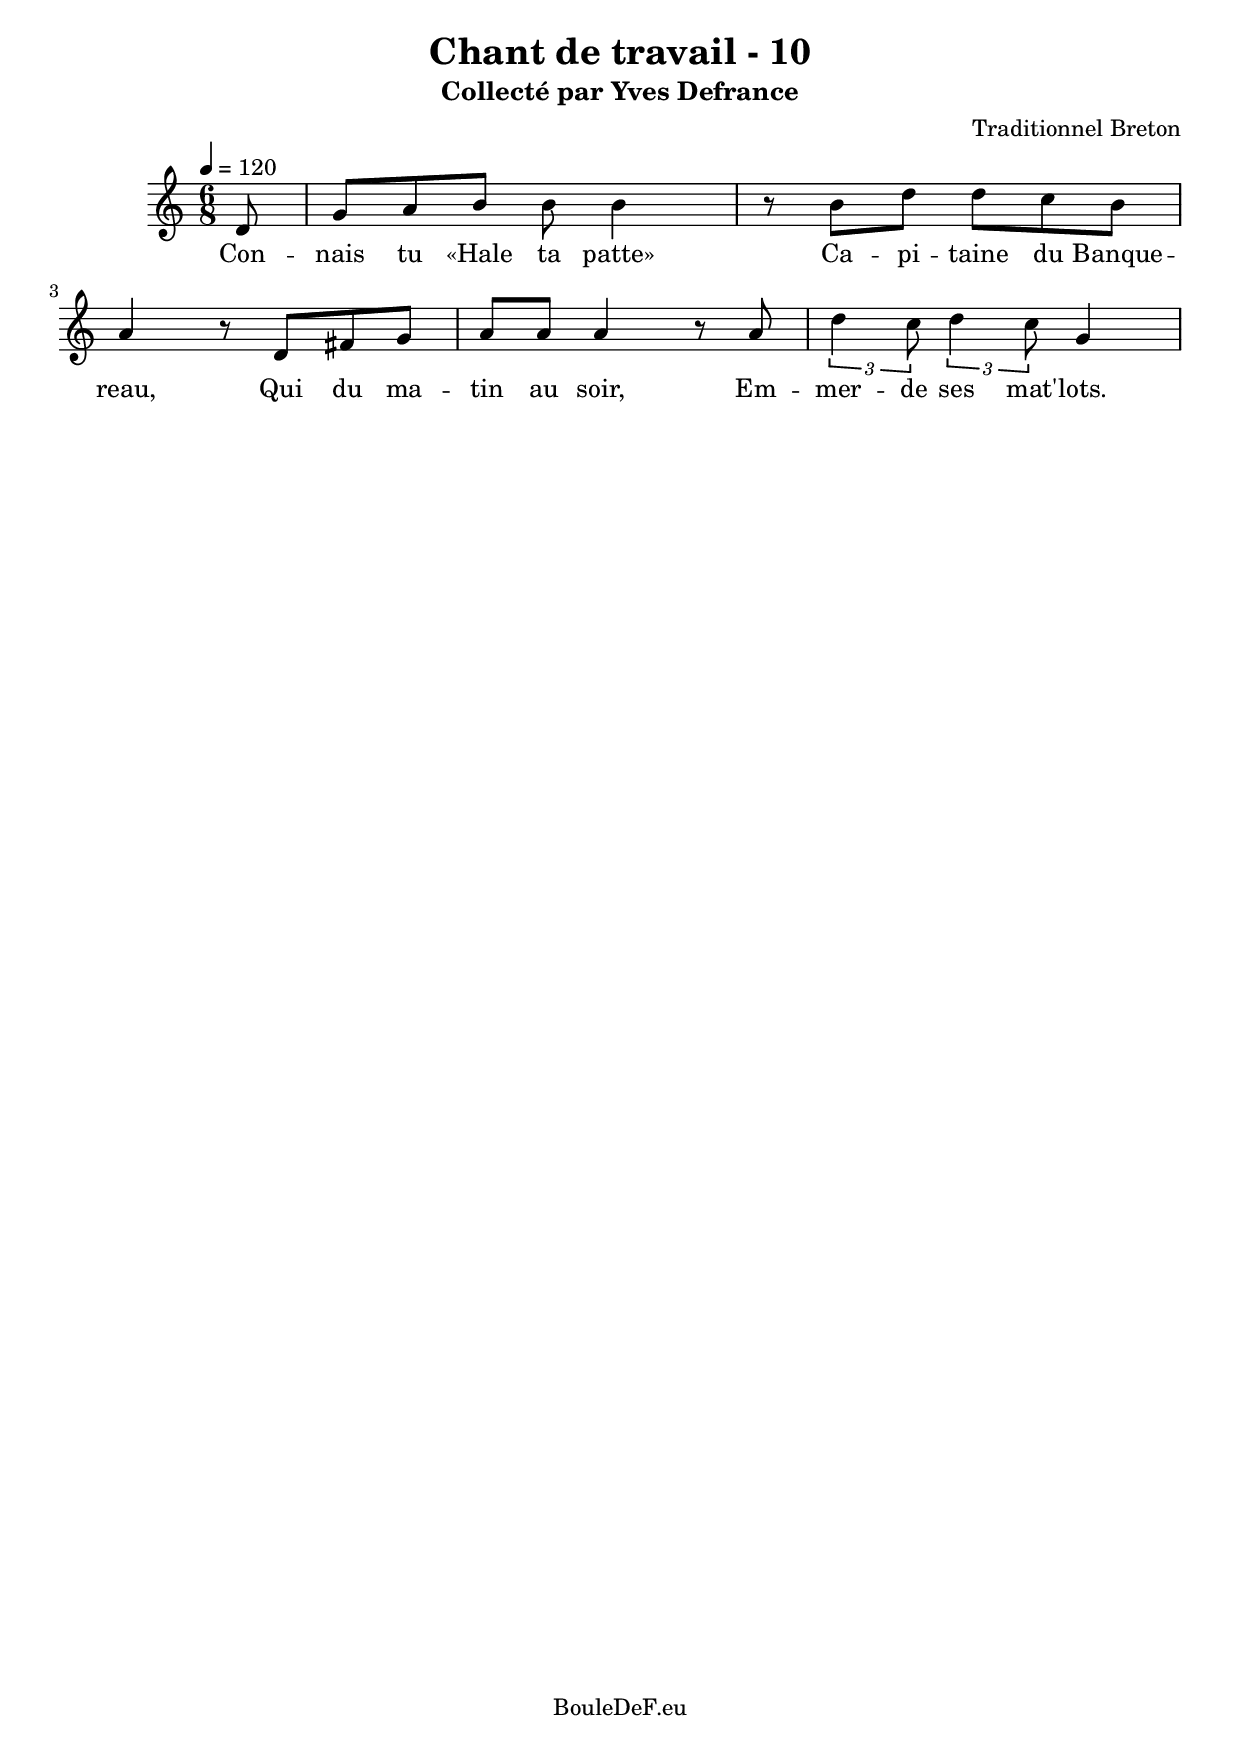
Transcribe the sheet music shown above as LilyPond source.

\version "2.16.2"
\include "italiano.ly"

\header {
	title = "Chant de travail - 10"
	subtitle = "Collecté par Yves Defrance"
	composer = "Traditionnel Breton"
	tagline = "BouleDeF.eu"
}

\score {
	\new Staff \relative sib {
		\clef "treble"
		\time 6/8
		\tempo 4 = 120

		\partial 8 re8
		| sol8 la si si si4
		| r8 si re re do si
		| la4 r8 re, fad sol
		| la la la4 r8 la
		| \times 2/3 { re4 do8 } \times 2/3 { re4 do8 } sol4
	}
	\addlyrics {
		  Con --
		| nais tu «Hale ta patte»
		  Ca -- pi -- taine du Banque --
		| reau, Qui du ma --
		| tin au soir, Em --
		| mer -- de ses mat' -- lots.
	}
	\layout {}
	\midi {}
}

